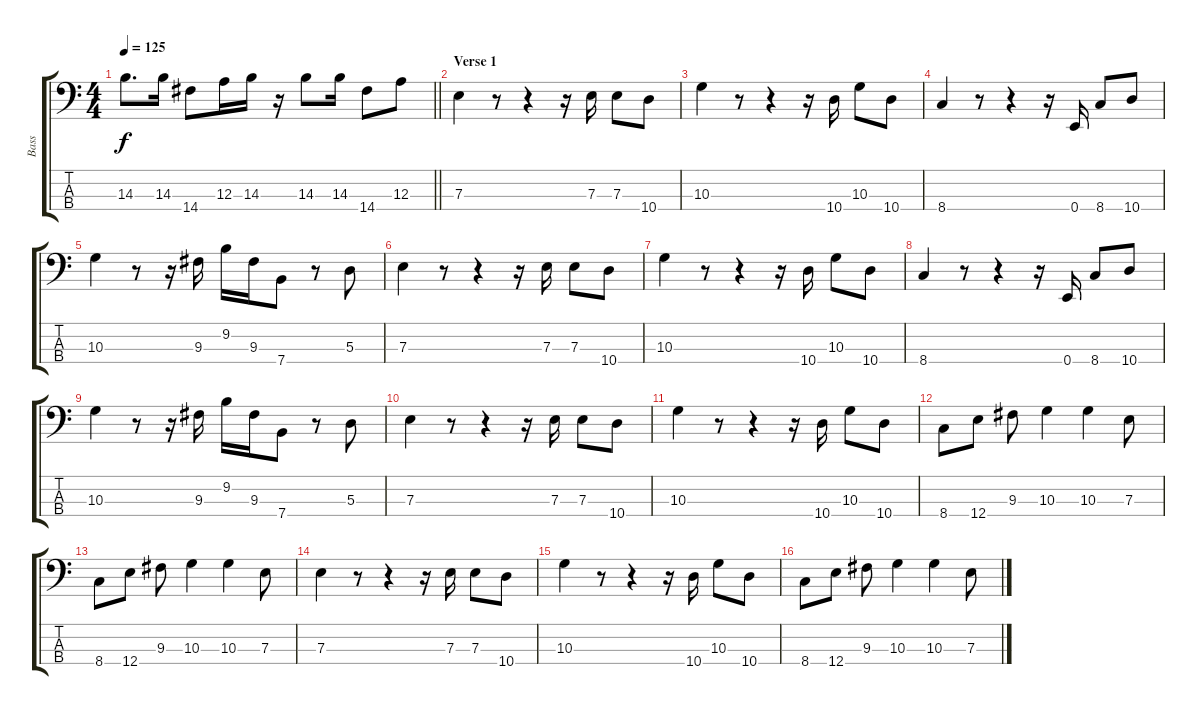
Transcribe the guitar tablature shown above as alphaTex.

\track ("Bass" "Bass") {instrument electricbassfinger}
\staff {score tabs}
\tuning (G2 D2 A1 E1) {hide}
\ts (4 4)
\tempo 125
\clef f4
\barLineRight lightlight
\ks c
14.3.8{d dy f} 14.3.16 14.4.8 12.3.16 14.3.16 r.16 14.3.8 14.3.16 14.4.8 12.3.8 |
\section ("" "Verse 1")
7.3.4 r.8 r.4 r.16 7.3.16 7.3.8 10.4.8 |
10.3.4 r.8 r.4 r.16 10.4.16 10.3.8 10.4.8 |
8.4.4 r.8 r.4 r.16 0.4.16 8.4.8 10.4.8 |
10.3.4 r.8 r.16 9.3.16 9.2.16 9.3.16 7.4.8 r.8 5.3.8 |
7.3.4 r.8 r.4 r.16 7.3.16 7.3.8 10.4.8 |
10.3.4 r.8 r.4 r.16 10.4.16 10.3.8 10.4.8 |
8.4.4 r.8 r.4 r.16 0.4.16 8.4.8 10.4.8 |
10.3.4 r.8 r.16 9.3.16 9.2.16 9.3.16 7.4.8 r.8 5.3.8 |
7.3.4 r.8 r.4 r.16 7.3.16 7.3.8 10.4.8 |
10.3.4 r.8 r.4 r.16 10.4.16 10.3.8 10.4.8 |
8.4.8 12.4.8 9.3.8 10.3.4 10.3.4 7.3.8 |
8.4.8 12.4.8 9.3.8 10.3.4 10.3.4 7.3.8 |
7.3.4 r.8 r.4 r.16 7.3.16 7.3.8 10.4.8 |
10.3.4 r.8 r.4 r.16 10.4.16 10.3.8 10.4.8 |
8.4.8 12.4.8 9.3.8 10.3.4 10.3.4 7.3.8
